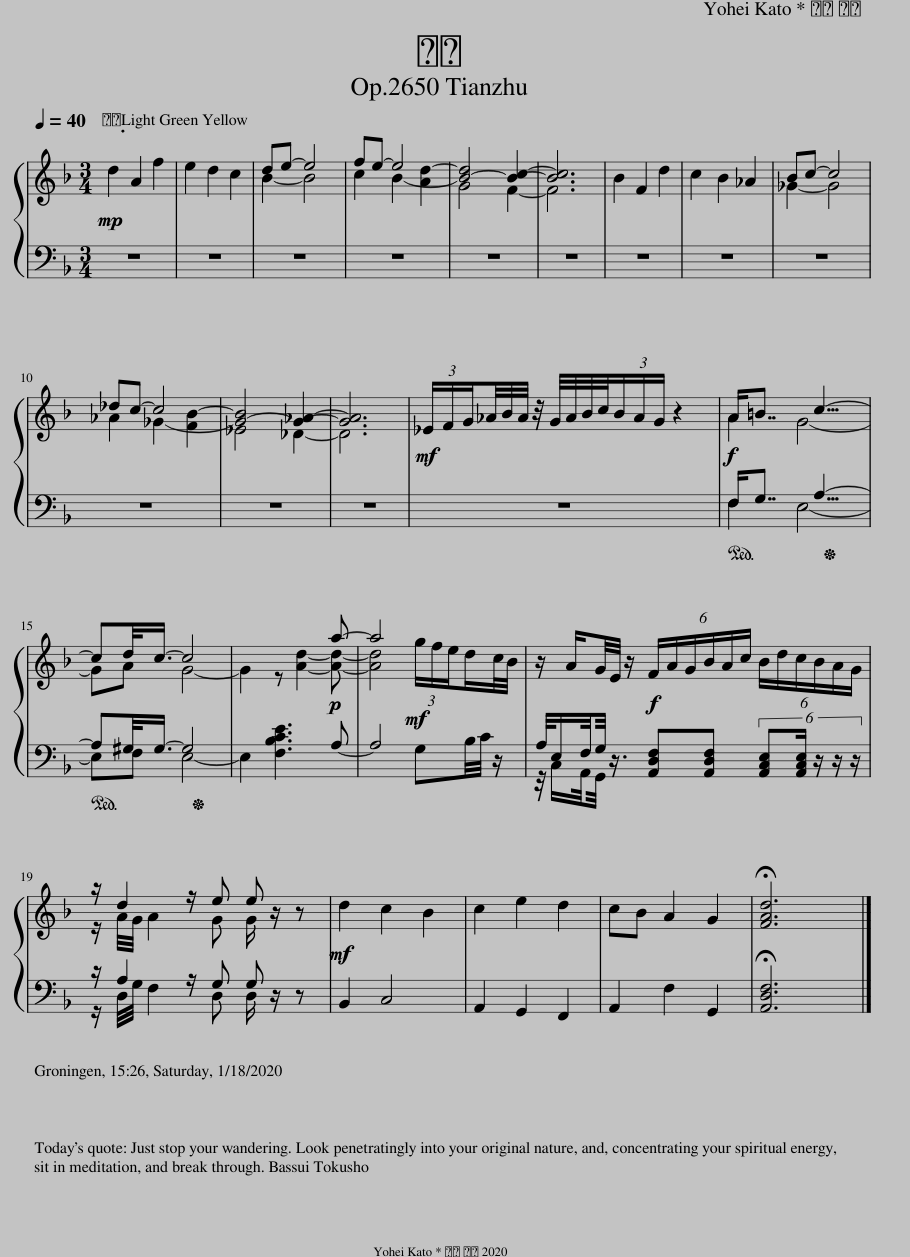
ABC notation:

X:1
%%score { ( 1 3 ) | ( 2 4 ) }
L:1/8
Q:1/4=40
M:3/4
I:linebreak $
K:F
V:1 treble
V:3 treble
V:2 bass
V:4 bass
V:1
!mp! d2 A2 f2 | e2 d2 c2 | B2- B4 | c2 B2- [Ad-]2 | G4 F2- | %5
 F6 | B2 F2 d2 | c2 B2 _A2 | _G2- G4 |$ _A2 _G2- [FB-]2 | %10
 _E4 _D2- | D6 |!mf! (3_E/F/G/_A/4B/4A/4 z/4 G/4A/4B/4c/4(3B/A/G/ z2 |!f! A2 G4- |$ GA G4- | %15
 G2 z [Ad]2-!p! [Ad]- | [Ad]4!mf! (3g/f/e/d/c/4B/4 | z/ A/G/4E/4 z/!f! (6:4:6F/A/G/B/A/c/ (6:4:6B/d/c/B/A/G/ |$ z/ A/4G/4 A2 G G/ z/ z |!mf! d2 c2 B2 | %20
 c2 e2 d2 | cB A2 G2 | !fermata![FAd]6 |] %23
V:2
 z6 | z6 | z6 | z6 | z6 | %5
 z6 | z6 | z6 | z6 |$ z6 | %10
 z6 | z6 | z6 |!ped! F,2 E,4-!ped-up! |$!ped! E,F, E,4-!ped-up! | %15
 E,2 [F,B,CE]3 A,- | A,4 G,B,/4C/4 z/ | z/4 C,/A,,/4G,,/4 z3/4 [A,,D,F,][A,,D,F,] (6:4:5[A,,C,E,][A,,C,E,]/ z/ z/ z/ |$ z/ D,/4G,/4 F,2 D, D,/ z/ z | B,,2 C,4 | %20
 A,,2 G,,2 F,,2 | A,,2 F,2 G,,2 | !fermata![A,,D,F,]6 |] %23
V:3
 x6 | x6 | de- e4 | fe- e4 | [B-d]4 [Bc]2- | %5
 [Bc]6 | x6 | x6 | Bc- c4 |$ _dc- c4 | %10
 [G-B]4 [G_A]2- | [GA]6 | x6 | A/=B7/4 c15/4- |$ cd/<c/- c4 | %15
 x5 a- | a4 x2 | x6 |$ z/ d2 z/ e e x | x6 | %20
 x6 | x6 | x6 |] %23
V:4
 x6 | x6 | x6 | x6 | x6 | %5
 x6 | x6 | x6 | x6 |$ x6 | %10
 x6 | x6 | x6 | F,/G,7/4 A,15/4- |$ A,^G,/<G,/- G,4 | %15
 x6 | x6 | A,/4E,/F,/4G,/4 x19/4 |$ z/ A,2 z/ G, G, x | x6 | %20
 x6 | x6 | x6 |] %23
